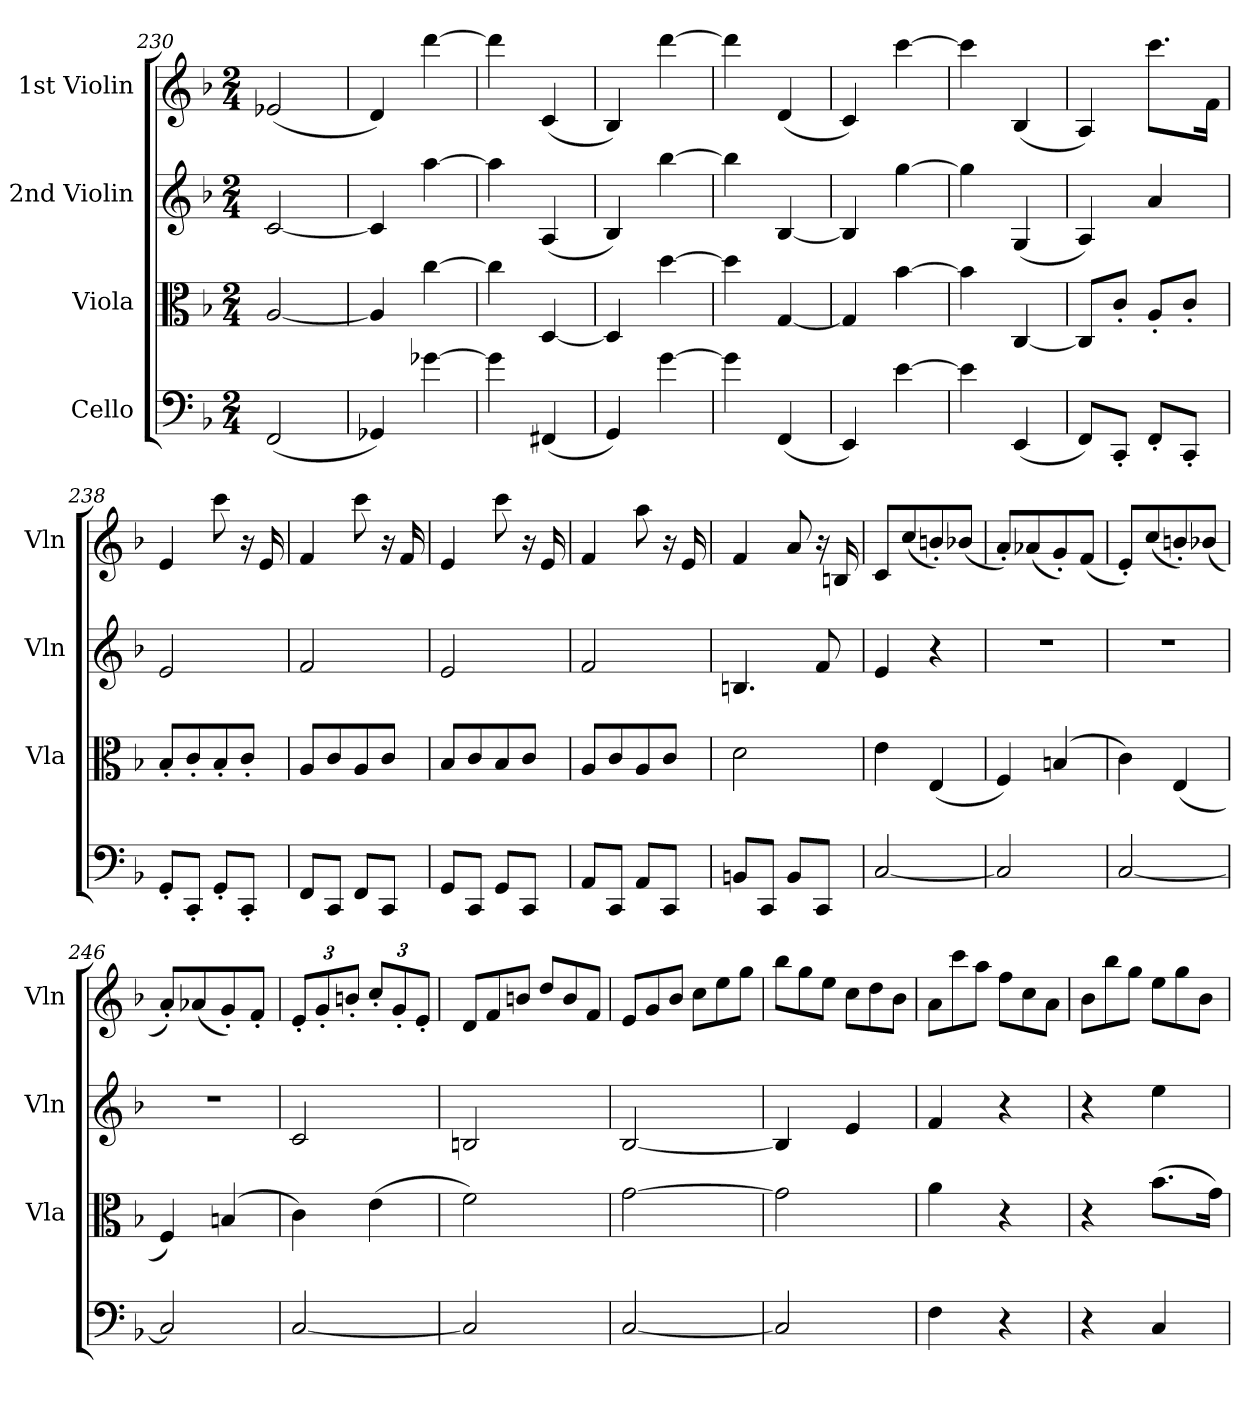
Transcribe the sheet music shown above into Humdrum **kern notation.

**kern	**kern	**kern	**kern
*part4	*part3	*part2	*part1
*staff4	*staff3	*staff2	*staff1
*I"Cello	*I"Viola	*I"2nd Violin	*I"1st Violin
*	*I'Vla	*I'Vln	*I'Vln
*clefF4	*clefC3	*clefG2	*clefG2
*k[b-]	*k[b-]	*k[b-]	*k[b-]
*F:	*F:	*F:	*F:
*M2/4	*M2/4	*M2/4	*M2/4
=230	=230	=230	=230
(2FF/	[2A/	[2c/	(2e-X/
=231	=231	=231	=231
4GG-X/)	4A/]	4c/]	4d/)
[4g-X\	[4cc\	[4aa\	[4ddd\
=232	=232	=232	=232
4g-\]	4cc\]	4aa\]	4ddd\]
(4FF#X/	[4D/	(4A/	(4c/
=233	=233	=233	=233
4GG/)	4D/]	4B-/)	4B-/)
[4g\	[4dd\	[4bb-\	[4ddd\
=234	=234	=234	=234
4g\]	4dd\]	4bb-\]	4ddd\]
(4FF/	[4G/	[4B-/	(4d/
=235	=235	=235	=235
4EE/)	4G/]	4B-/]	4c/)
[4e\	[4b-\	[4gg\	[4ccc\
=236	=236	=236	=236
4e\]	4b-\]	4gg\]	4ccc\]
(4EE/	[4C/	(4G/	(4B-/
=237	=237	=237	=237
8FF/L)	8C/L]	4A/)	4A/)
8CC'/J	8c'/J	.	.
8FF'/L	8A'/L	4a/	8.ccc\L
8CC'/J	8c'/J	.	.
.	.	.	16f\Jk
=238	=238	=238	=238
8GG'/L	8B-'/L	2e/	4e/
8CC'/J	8c'/	.	.
8GG'/L	8B-'/	.	8ccc\
8CC'/J	8c'/J	.	16r
.	.	.	16e/
=239	=239	=239	=239
8FF/L	8A/L	2f/	4f/
8CC/J	8c/	.	.
8FF/L	8A/	.	8ccc\
8CC/J	8c/J	.	16r
.	.	.	16f/
=240	=240	=240	=240
8GG/L	8B-/L	2e/	4e/
8CC/J	8c/	.	.
8GG/L	8B-/	.	8ccc\
8CC/J	8c/J	.	16r
.	.	.	16e/
=241	=241	=241	=241
8AA/L	8A/L	2f/	4f/
8CC/J	8c/	.	.
8AA/L	8A/	.	8aa\
8CC/J	8c/J	.	16r
.	.	.	16e/
=242	=242	=242	=242
8BBn/L	2d\	4.Bn/	4f/
8CC/J	.	.	.
8BB/L	.	.	8a/
8CC/J	.	8f/	16r
.	.	.	16Bn/
=243	=243	=243	=243
[2C/	4e\	4e/	8c/L
.	.	.	(8cc/
.	(4E/	4r	8bn'/)
.	.	.	(8b-X/J
=244	=244	=244	=244
2C/]	4F/)	2r	8a'/L)
.	.	.	(8a-X/
.	(4Bn/	.	8g'/)
.	.	.	(8f/J
=245	=245	=245	=245
[2C/	4c\)	2r	8e'/L)
.	.	.	(8cc/
.	(4E/	.	8bn'/)
.	.	.	(8b-X/J
=246	=246	=246	=246
2C/]	4F/)	2r	8a'/L)
.	.	.	(8a-X/
.	(4Bn/	.	8g'/)
.	.	.	8f'/J
=247	=247	=247	=247
[2C/	4c\)	2c/	12e'/L
.	.	.	12g'/
.	.	.	12bn'/J
.	(4e\	.	12cc'/L
.	.	.	12g'/
.	.	.	12e'/J
=248	=248	=248	=248
*	*	*	*Xtuplet
2C/]	2f\)	2Bn/	12d/L
.	.	.	12f/
.	.	.	12bn/J
.	.	.	12dd/L
.	.	.	12b/
.	.	.	12f/J
=249	=249	=249	=249
[2C/	[2g\	[2B-/	12e/L
.	.	.	12g/
.	.	.	12b-/J
.	.	.	12cc\L
.	.	.	12ee\
.	.	.	12gg\J
=250	=250	=250	=250
2C/]	2g\]	4B-/]	12bb-\L
.	.	.	12gg\
.	.	.	12ee\J
.	.	4e/	12cc\L
.	.	.	12dd\
.	.	.	12b-\J
=251	=251	=251	=251
4F\	4a\	4f/	12a\L
.	.	.	12ccc\
.	.	.	12aa\J
4r	4r	4r	12ff\L
.	.	.	12cc\
.	.	.	12a\J
=252	=252	=252	=252
4r	4r	4r	12b-\L
.	.	.	12bb-\
.	.	.	12gg\J
4C/	(8.b-\L	4ee\	12ee\L
.	.	.	12gg\
.	.	.	12b-\J
.	16g\Jk)	.	.
=	=	=	=
*-	*-	*-	*-
